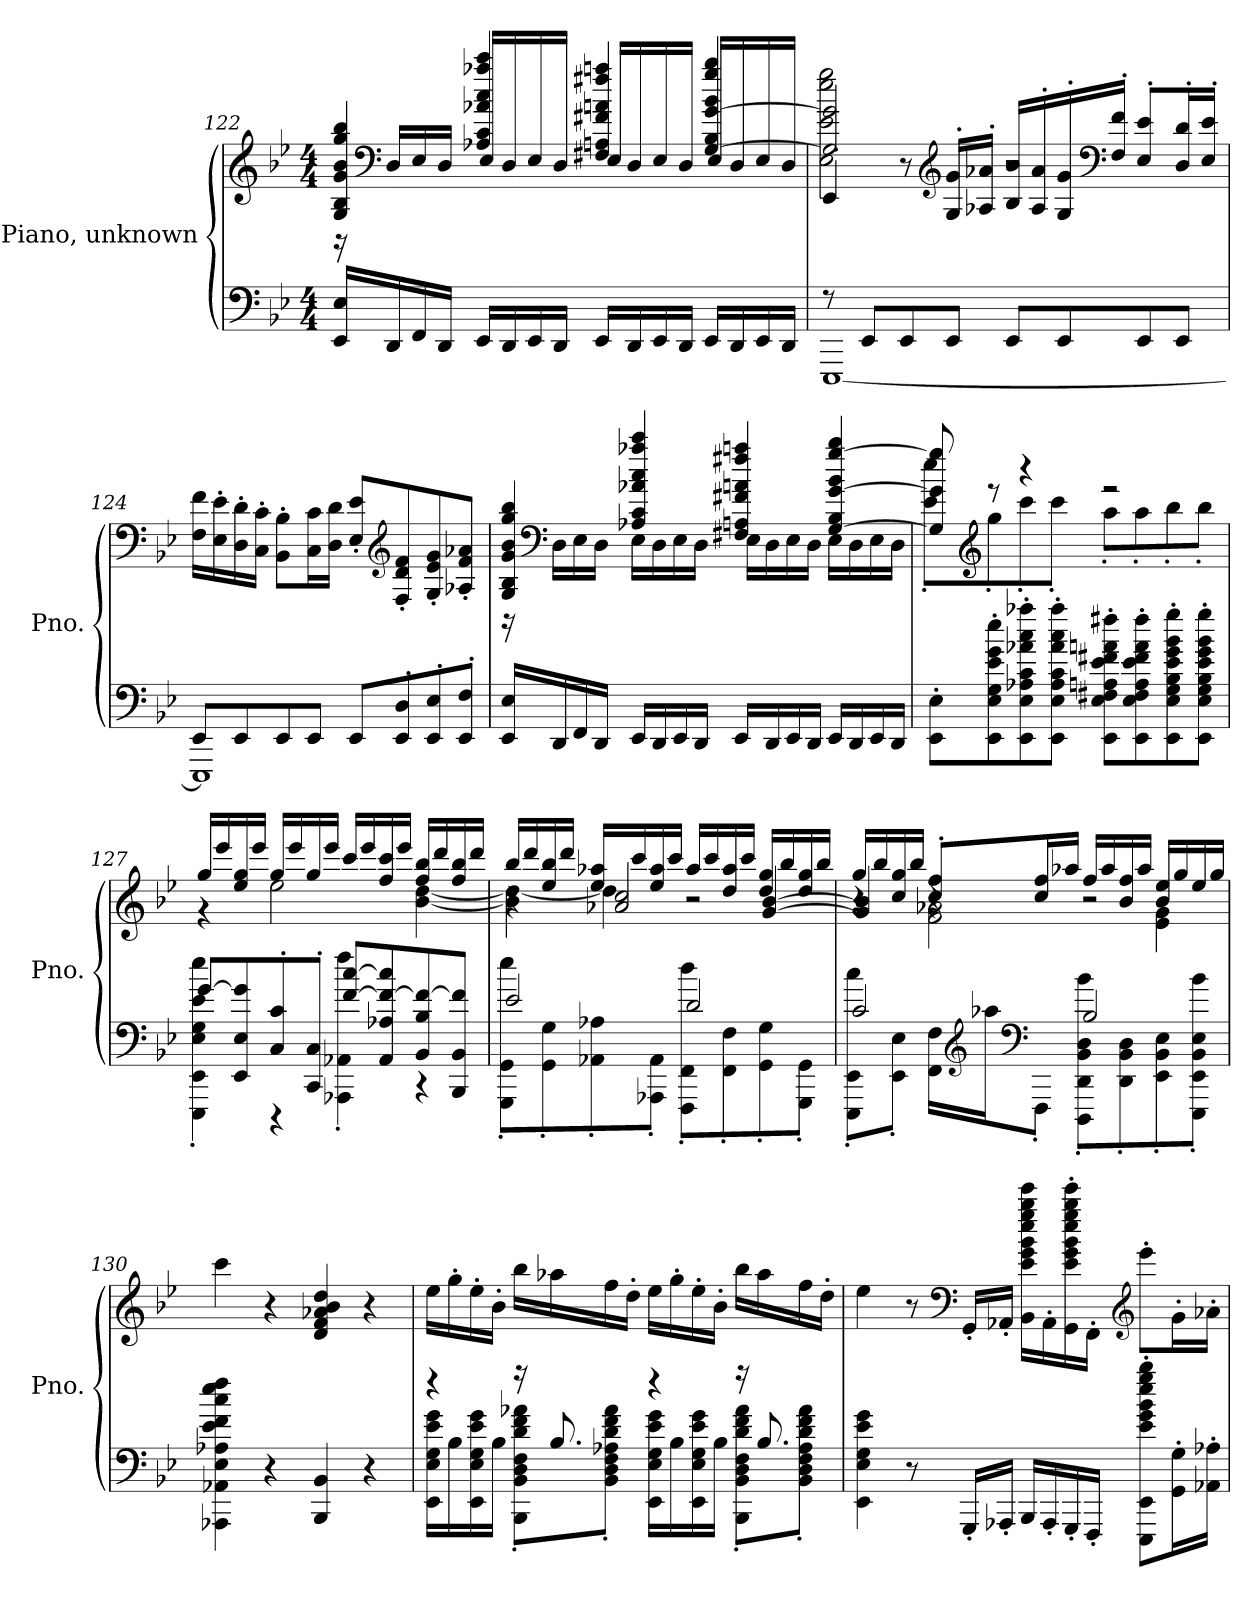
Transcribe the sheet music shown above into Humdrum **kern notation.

**kern	**kern
*part1	*part1
*staff2	*staff1
*I"Piano, unknown	*
*I'Pno.	*
!!LO:PB:g=z
*clefF4	*clefG2
*k[b-e-]	*k[b-e-]
*M4/4	*M4/4
=122	=122
*	*^
16EE-/ 16E-/LL	4G/ 4B-/ 4g/ 4b-/ 4gg/ 4bb-/	16r
*	*clefF4	*
16DD/	.	16D/LL
16FF/	.	16E-/
16DD/JJ	.	16D/JJ
16EE-/LL	4A-X/ 4c/ 4a-X/ 4cc/ 4aa-X/ 4ccc/	16E-/LL
16DD/	.	16D/
16EE-/	.	16E-/
16DD/JJ	.	16D/JJ
16EE-/LL	4F#X/ 4An/ 4f#X/ 4an/ 4ff#X/ 4aan/	16E-/LL
16DD/	.	16D/
16EE-/	.	16E-/
16DD/JJ	.	16D/JJ
16EE-/LL	[4G/ 4B-/ [4g/ 4b-/ 4gg/ 4bb-/	16E-/LL
16DD/	.	16D/
16EE-/	.	16E-/
16DD/JJ	.	16D/JJ
=123	=123	=123
*^	*	*^
8r	[1EEE-	2G/] 2g/]	2E-\ 2e-\ 2ee-\ 2gg\	4EE-'/
8EE-/L	.	.	.	.
8EE-/	.	.	.	8r
*	*	*clefG2	*	*
8EE-/J	.	.	.	16G/' 16g/'LL
.	.	.	.	16A-X/' 16a-X/'JJ
8EE-/L	.	2r	2r	16B-/ 16b-/LL
.	.	.	.	16A-/' 16a-/'
8EE-/	.	.	.	16G/' 16g/'
*	*	*clefF4	*	*
.	.	.	.	16F/' 16f/'JJ
8EE-/	.	.	.	8E-/' 8e-/'L
8EE-/J	.	.	.	16D/' 16d/'L
.	.	.	.	16E-/' 16e-/'JJ
*	*	*v	*v	*v
!!LO:LB:g=z
=124	=124	=124
8EE-/L	1EEE-]	16F\ 16f\LL
.	.	16E-\' 16e-\'
8EE-/	.	16D\' 16d\'
.	.	16C\' 16c\'JJ
8EE-/	.	8BB-\' 8B-\'L
8EE-/J	.	16C\ 16c\L
.	.	16D\ 16d\JJ
8EE-/L	.	8E-/' 8e-/'L
*	*	*clefG2
8EE-/' 8D/'	.	8F/' 8d/' 8f/'
8EE-/' 8E-/'	.	8G/' 8e-/' 8g/'
8EE-/' 8F/'J	.	8A-X/' 8f/' 8a-X/'J
*v	*v	*
=125	=125
*	*^
16EE-/ 16E-/LL	4G/ 4B-/ 4g/ 4b-/ 4gg/ 4bb-/	16r
*	*clefF4	*
16DD/	.	16D\LL
16FF/	.	16E-\
16DD/JJ	.	16D\JJ
16EE-/LL	4A-X/ 4c/ 4a-X/ 4cc/ 4aa-X/ 4ccc/	16E-\LL
16DD/	.	16D\
16EE-/	.	16E-\
16DD/JJ	.	16D\JJ
16EE-/LL	4F#X/ 4An/ 4f#X/ 4an/ 4ff#X/ 4aan/	16E-\LL
16DD/	.	16D\
16EE-/	.	16E-\
16DD/JJ	.	16D\JJ
16EE-/LL	[4G/ 4B-/ [4g/ 4b-/ [4gg/ 4bb-/	16E-\LL
16DD/	.	16D\
16EE-/	.	16E-\
16DD/JJ	.	16D\JJ
!!LO:LB:g=z	!!
=126	=126	=126
8EE-\' 8E-\'L	8G/] 8g/] 8gg/]	8e-\' 8ee-\'L
*	*clefG2	*
8EE-\' 8E-\' 8G\' 8e-\' 8g\' 8ee-\'	8r	8gg'\
8EE-\' 8E-\' 8A-X\' 8c\' 8a-X\' 8cc\' 8aa-X\'	4r	8ccc'\
8EE-\' 8E-\' 8A-\' 8c\' 8a-\' 8cc\' 8aa-\'J	.	8ccc'\J
8EE-\' 8E-\' 8F#X\' 8An\' 8e-\' 8f#X\' 8an\' 8ff#X\'L	2r	8aa'\L
8EE-\' 8E-\' 8F#\' 8A\' 8e-\' 8f#\' 8a\' 8ff#\'	.	8aa'\
8EE-\' 8E-\' 8G\' 8B-\' 8e-\' 8g\' 8b-\' 8gg\'	.	8bb-'\
8EE-\' 8E-\' 8G\' 8B-\' 8e-\' 8g\' 8b-\' 8gg\'J	.	8bb-'\J
=127	=127	=127
*^	*	*
[8g/L	4EEE-\' 4EE-\' 4E-\' 4G\' 4e-\' 4ee-\'	16gg/LL	4r
.	.	16eee-/	.
8EE-/ 8E-/ 8g/]	.	16ee-/ 16gg/	.
.	.	16eee-/JJ	.
8C/' 8c/'	4r	16gg/LL	2ee-\
.	.	16eee-/	.
8CC/' 8C/'J	.	16gg/	.
.	.	16eee-/JJ	.
[8f/ [8cc/L	4AAA-X\' 4AA-X\' 4ff\'	16ccc/LL	.
.	.	16eee-/	.
8AA-/ 8A-X/ 8f/_ 8cc/]	.	16ff/ 16ccc/	.
.	.	16eee-/JJ	.
8BB-/ 8B-/ 8f/_	4r	16ff/ 16bb-/LL	[4b-\ [4dd\
.	.	16ddd/	.
8BBB-/ 8BB-/ 8f/]J	.	16ff/ 16bb-/	.
.	.	16ddd/JJ	.
!!LO:LB:g=z
=128	=128	=128	=128
*	*	*	*^
2e-/	8GGG\' 8GG\' 8ee-\'L	16bb-/LL	4b-\] 4dd\_	4r
.	.	16ddd/	.	.
.	8GG\' 8G\'	16ee-/ 16bb-/	.	.
.	.	16ddd/JJ	.	.
.	8AA-X\' 8A-X\'	16ee-/ 16aa-X/LL	4dd\]	2a-X/ 2cc/
.	.	16ccc/	.	.
.	8AAA-X\' 8AA-\'J	16ee-/ 16aa-/	.	.
.	.	16ccc/JJ	.	.
2d/	8FFF\' 8FF\' 8dd\'L	16aa-/LL	2r	.
.	.	16ccc/	.	.
.	8FF\' 8F\'	16dd/ 16aa-/	.	.
.	.	16ccc/JJ	.	.
.	8GG\' 8G\'	16dd/ 16gg/LL	.	[4g/ [4b-/
.	.	16bb-/	.	.
.	8GGG\' 8GG\'J	16dd/ 16gg/	.	.
.	.	16bb-/JJ	.	.
=129	=129	=129	=129	=129
2c/	8EEE-\' 8EE-\' 8cc\'L	16gg/LL	4r	4g/] 4b-/]
.	.	16bb-/	.	.
.	8EE-\' 8E-\'J	16cc/ 16gg/	.	.
.	.	16bb-/JJ	.	.
.	16FF\ 16F\LL	8cc/' 8ff/'L	2f\ 2a-X\	4r
*clefG2	*	*	*	*
.	16aa-X\J	.	.	.
*clefF4	*	*	*	*
.	8FFF'\J	16cc/ 16ff/L	.	.
.	.	16aa-X/JJ	.	.
2B-/	8DDD\' 8DD\' 8BB-\' 8D\' 8b-\'L	16ff/LL	.	2r
.	.	16aa-/	.	.
.	8DD\' 8BB-\' 8D\'	16b-/ 16ff/	.	.
.	.	16aa-/JJ	.	.
.	8EE-\' 8BB-\' 8E-\'	16b-/ 16ee-/LL	4e-\ 4g\	.
.	.	16gg/	.	.
.	8EEE-\' 8EE-\' 8BB-\' 8E-\' 8b-\'J	16ee-/	.	.
.	.	16gg/JJ	.	.
*v	*v	*	*	*
*	*v	*v	*v
!!LO:LB:g=z
=130	=130
4AAA-X\ 4AA-X\ 4E-\ 4A-X\ 4e-\ 4f\ 4cc\ 4ee-\ 4ff\	4ccc\
4r	4r
4BBB-/ 4BB-/	4d/ 4f/ 4a-X/ 4b-/ 4dd/
4r	4r
=131	=131
*^	*
4r	16EE-\ 16E-\ 16G\ 16e-\ 16g\LL	16ee-\LL
.	16B-\	16gg'\
.	16EE-\ 16E-\ 16G\ 16e-\ 16g\	16ee-'\
.	16B-\JJ	16b-'\JJ
16r	8BBB-\' 8BB-\' 8D\' 8F\' 8d\' 8f\' 8a-X\'L	16bb-\LL
8.B-/	.	16aa-X\
.	8BB-\' 8D\' 8F\' 8A-X\' 8d\' 8f\' 8a-\'J	16ff\
.	.	16dd'\JJ
4r	16EE-\ 16E-\ 16G\ 16e-\ 16g\LL	16ee-\LL
.	16B-\	16gg'\
.	16EE-\ 16E-\ 16G\ 16e-\ 16g\	16ee-'\
.	16B-\JJ	16b-'\JJ
16r	8BBB-\' 8BB-\' 8D\' 8F\' 8d\' 8f\' 8a-\'L	16bb-\LL
8.B-/	.	16aa-\
.	8BB-\' 8D\' 8F\' 8A-\' 8d\' 8f\' 8a-\'J	16ff\
.	.	16dd'\JJ
*v	*v	*
=132	=132
4EE-\ 4E-\ 4G\ 4e-\ 4g\	4ee-\
8r	8r
*	*clefF4
16GGG'/LL	16GG'/LL
16AAA-X'/JJ	16AA-X'/JJ
16BBB-/LL	16BB-\ 16e-\ 16g\ 16b-\ 16ee-\ 16gg\ 16bb-\ 16eee-\LL
16AAA-'/	16AA-'\
16GGG'/	16GG\' 16e-\' 16g\' 16b-\' 16ee-\' 16gg\' 16bb-\' 16eee-\'
16FFF'/JJ	16FF'\JJ
*	*clefG2
8EEE-\' 8EE-\' 8e-\' 8g\' 8b-\' 8ee-\' 8gg\' 8bb-\'L	8eee-'\L
16GG\' 16G\'L	16g'\L
16AA-X\' 16A-X\'JJ	16a-X'\JJ
=	=
*-	*-
